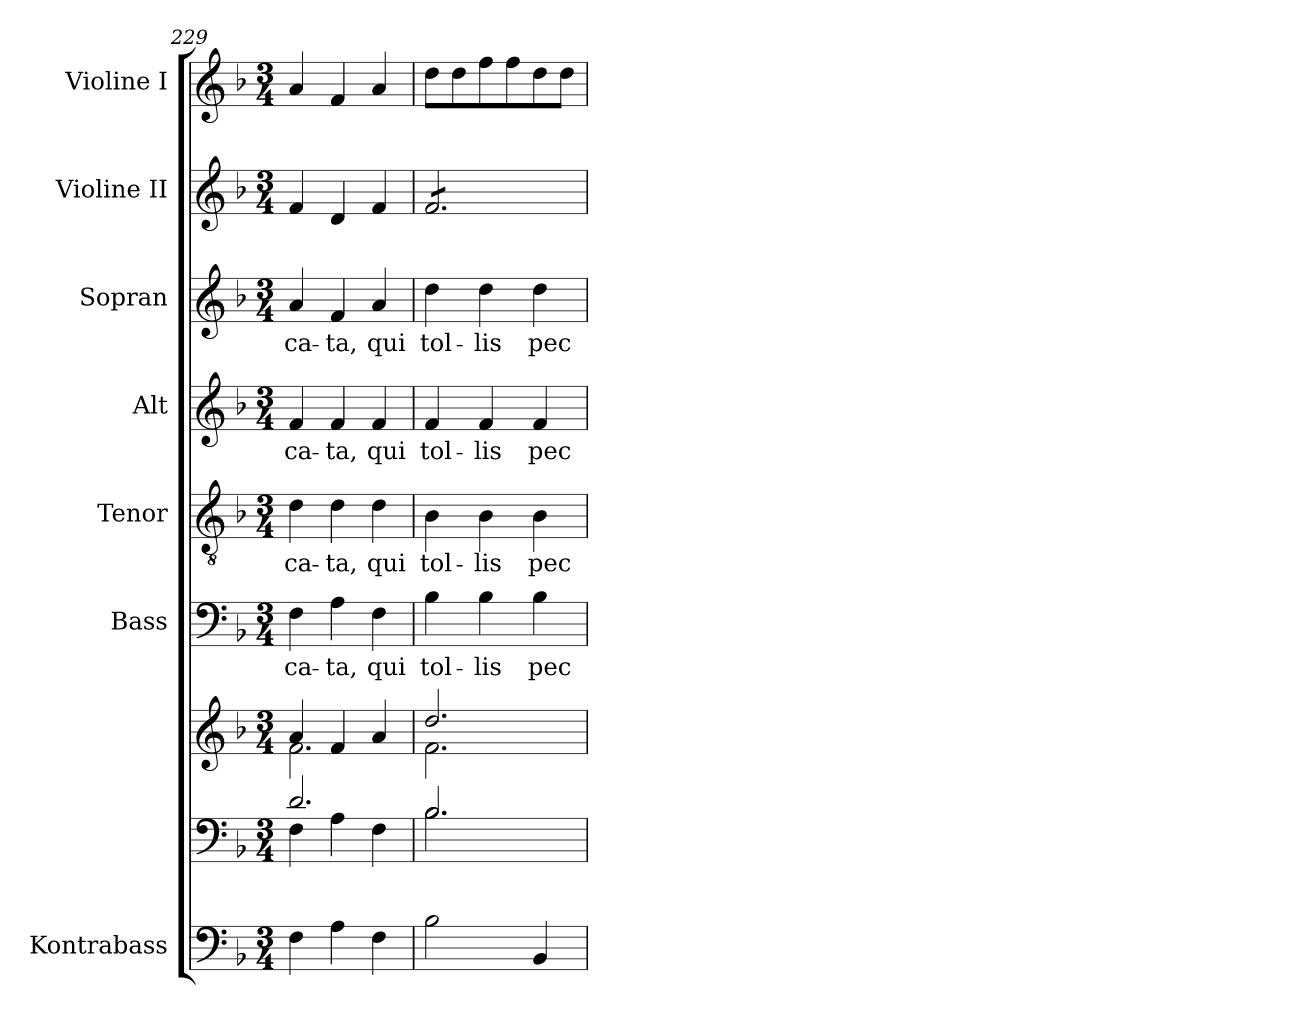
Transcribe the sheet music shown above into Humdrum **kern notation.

**kern	**kern	**kern	**kern	**text	**kern	**text	**kern	**text	**kern	**text	**kern	**kern
*part8	*part7	*part7	*part6	*part6	*part5	*part5	*part4	*part4	*part3	*part3	*part2	*part1
*staff9	*staff8	*staff7	*staff6	*staff6	*staff5	*staff5	*staff4	*staff4	*staff3	*staff3	*staff2	*staff1
*I"Kontrabass	*	*	*I"Bass	*	*I"Tenor	*	*I"Alt	*	*I"Sopran	*	*I"Violine II	*I"Violine I
*I'Kb.	*	*	*I'B.	*	*I'T.	*	*I'A.	*	*I'S.	*	*I'Vl. II	*I'Vl. I
*clefF4	*clefF4	*clefG2	*clefF4	*	*clefGv2	*	*clefG2	*	*clefG2	*	*clefG2	*clefG2
*ITrd7c12	*	*	*	*	*	*	*	*	*	*	*	*
*k[b-]	*k[b-]	*k[b-]	*k[b-]	*	*k[b-]	*	*k[b-]	*	*k[b-]	*	*k[b-]	*k[b-]
*F:	*F:	*F:	*F:	*	*F:	*	*F:	*	*F:	*	*F:	*F:
*M3/4	*M3/4	*M3/4	*M3/4	*	*M3/4	*	*M3/4	*	*M3/4	*	*M3/4	*M3/4
=229	=229	=229	=229	=229	=229	=229	=229	=229	=229	=229	=229	=229
*	*^	*^	*	*	*	*	*	*	*	*	*	*
!	!	!	!	!	!	!LO:LY:b	!	!LO:LY:b	!	!LO:LY:b	!	!LO:LY:b	!	!
4FF\	2.d/	4F\	4a/	2.f\	4F\	-ca-	4d\	-ca-	4f/	-ca-	4a/	-ca-	4f/	4a/
!	!	!	!	!	!	!LO:LY:b	!	!LO:LY:b	!	!LO:LY:b	!	!LO:LY:b	!	!
4AA\	.	4A\	4f/	.	4A\	-ta,	4d\	-ta,	4f/	-ta,	4f/	-ta,	4d/	4f/
!	!	!	!	!	!	!LO:LY:b	!	!LO:LY:b	!	!LO:LY:b	!	!LO:LY:b	!	!
4FF\	.	4F\	4a/	.	4F\	qui	4d\	qui	4f/	qui	4a/	qui	4f/	4a/
=230	=230	=230	=230	=230	=230	=230	=230	=230	=230	=230	=230	=230	=230	=230
!	!	!	!	!	!	!LO:LY:b	!	!LO:LY:b	!	!LO:LY:b	!	!LO:LY:b	!	!
*	*	*	*	*	*	*	*	*	*	*	*	*	*tremolo	*
2BB-\	2.B-/	2.B-\	2.dd/	2.f\	4B-\	tol-	4B-\	tol-	4f/	tol-	4dd\	tol-	8f/L	8dd\L
.	.	.	.	.	.	.	.	.	.	.	.	.	8f/	8dd\
!	!	!	!	!	!	!LO:LY:b	!	!LO:LY:b	!	!LO:LY:b	!	!LO:LY:b	!	!
.	.	.	.	.	4B-\	-lis	4B-\	-lis	4f/	-lis	4dd\	-lis	8f/	8ff\
.	.	.	.	.	.	.	.	.	.	.	.	.	8f/	8ff\
!	!	!	!	!	!	!LO:LY:b	!	!LO:LY:b	!	!LO:LY:b	!	!LO:LY:b	!	!
4BBB-/	.	.	.	.	4B-\	pec-	4B-\	pec-	4f/	pec-	4dd\	pec-	8f/	8dd\
.	.	.	.	.	.	.	.	.	.	.	.	.	8f/J	8dd\J
*	*	*	*	*	*	*	*	*	*	*	*	*	*Xtremolo	*
*	*v	*v	*	*	*	*	*	*	*	*	*	*	*	*
*	*	*v	*v	*	*	*	*	*	*	*	*	*	*
=	=	=	=	=	=	=	=	=	=	=	=	=
*-	*-	*-	*-	*-	*-	*-	*-	*-	*-	*-	*-	*-
